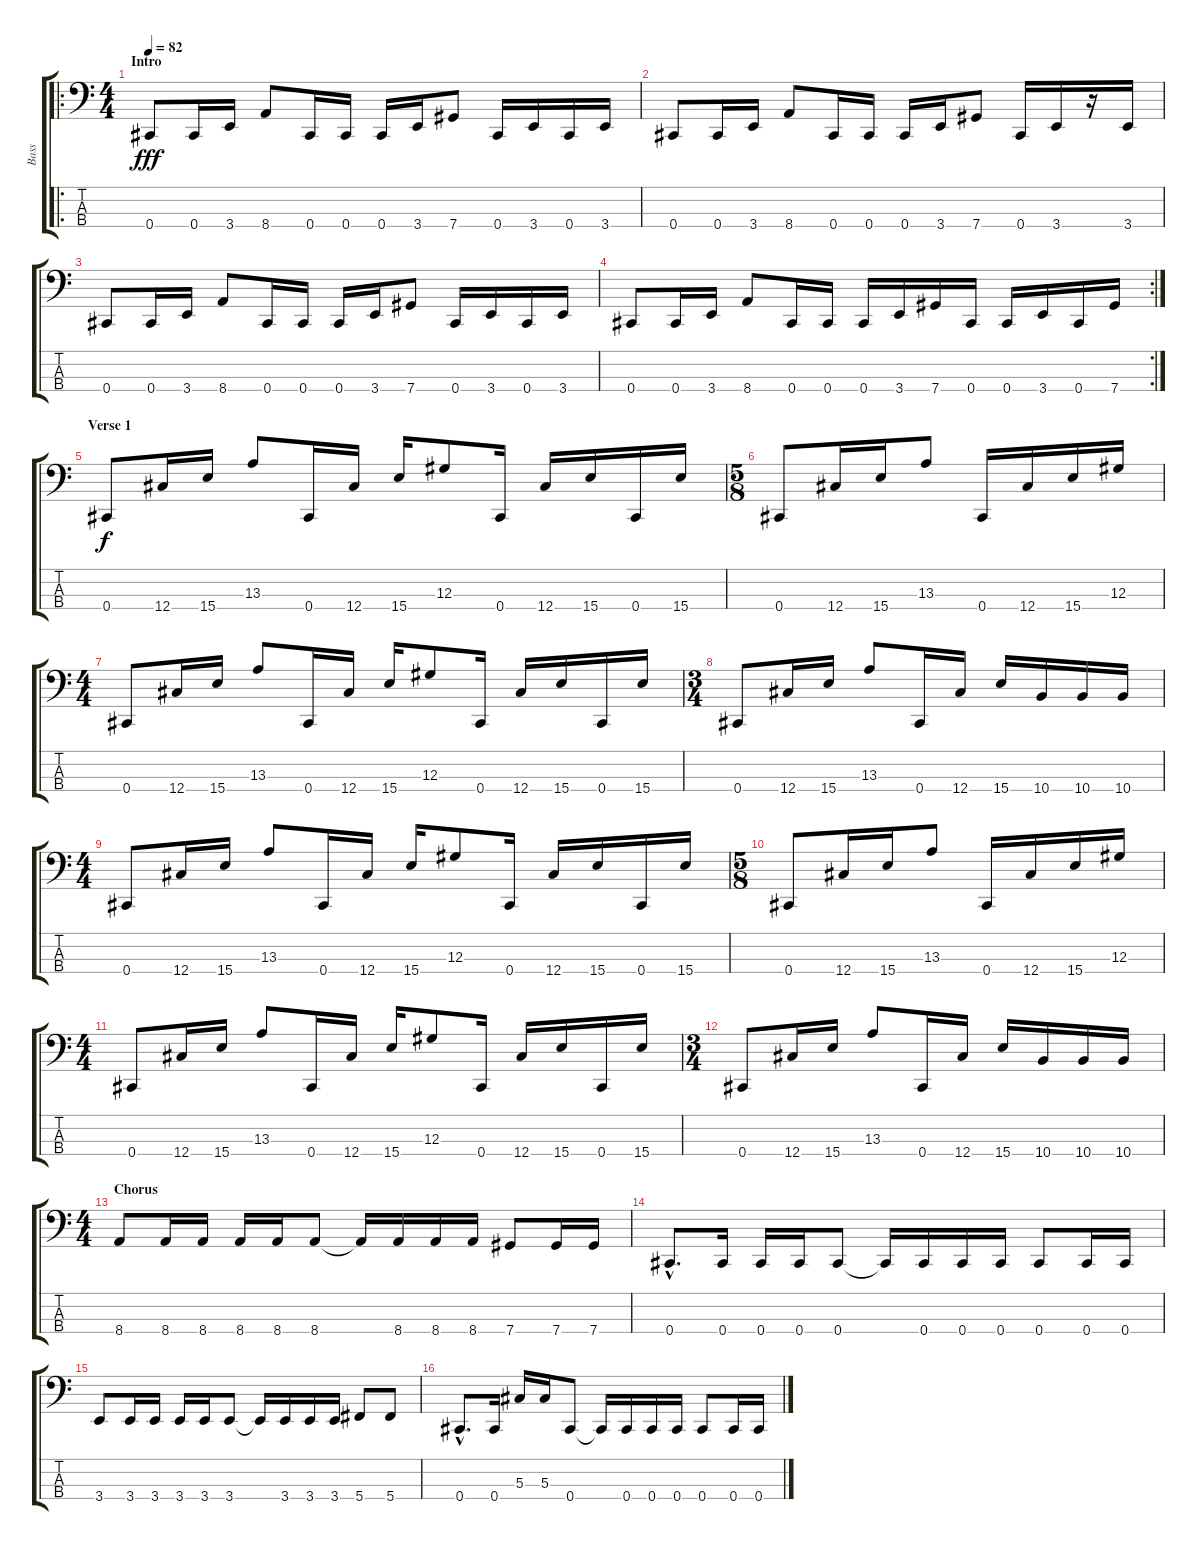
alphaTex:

\track ("Bass" "Bass") {instrument electricbasspick}
\staff {score tabs}
\tuning (Gb2 Db2 Ab1 Db1) {hide}
\ro
\ts (4 4)
\section ("" "Intro")
\tempo 82
\clef f4
\ks c
0.4.8{dy fff instrument electricbasspick} 0.4.16 3.4.16 8.4.8 0.4.16 0.4.16 0.4.16 3.4.16 7.4.8 0.4.16 3.4.16 0.4.16 3.4.16 |
0.4.8 0.4.16 3.4.16 8.4.8 0.4.16 0.4.16 0.4.16 3.4.16 7.4.8 0.4.16 3.4.16 r.16 3.4.16 |
0.4.8 0.4.16 3.4.16 8.4.8 0.4.16 0.4.16 0.4.16 3.4.16 7.4.8 0.4.16 3.4.16 0.4.16 3.4.16 |
\rc 2
0.4.8 0.4.16 3.4.16 8.4.8 0.4.16 0.4.16 0.4.16 3.4.16 7.4.16 0.4.16 0.4.16 3.4.16 0.4.16 7.4.16 |
\section ("" "Verse 1")
0.4.8{dy f} 12.4.16 15.4.16 13.3.8 0.4.16 12.4.16 15.4.16 12.3.8 0.4.16 12.4.16 15.4.16 0.4.16 15.4.16 |
\ts (5 8)
0.4.8 12.4.16 15.4.16 13.3.8 0.4.16 12.4.16 15.4.16 12.3.16 |
\ts (4 4)
0.4.8 12.4.16 15.4.16 13.3.8 0.4.16 12.4.16 15.4.16 12.3.8 0.4.16 12.4.16 15.4.16 0.4.16 15.4.16 |
\ts (3 4)
0.4.8 12.4.16 15.4.16 13.3.8 0.4.16 12.4.16 15.4.16 10.4.16 10.4.16 10.4.16 |
\ts (4 4)
0.4.8 12.4.16 15.4.16 13.3.8 0.4.16 12.4.16 15.4.16 12.3.8 0.4.16 12.4.16 15.4.16 0.4.16 15.4.16 |
\ts (5 8)
0.4.8 12.4.16 15.4.16 13.3.8 0.4.16 12.4.16 15.4.16 12.3.16 |
\ts (4 4)
0.4.8 12.4.16 15.4.16 13.3.8 0.4.16 12.4.16 15.4.16 12.3.8 0.4.16 12.4.16 15.4.16 0.4.16 15.4.16 |
\ts (3 4)
0.4.8 12.4.16 15.4.16 13.3.8 0.4.16 12.4.16 15.4.16 10.4.16 10.4.16 10.4.16 |
\ts (4 4)
\section ("" "Chorus")
8.4.8 8.4.16 8.4.16 8.4.16 8.4.16 8.4.8 8.4{t}.16 8.4.16 8.4.16 8.4.16 7.4.8 7.4.16 7.4.16 |
0.4{hac}.8{d} 0.4.16 0.4.16 0.4.16 0.4.8 0.4{t}.16 0.4.16 0.4.16 0.4.16 0.4.8 0.4.16 0.4.16 |
3.4.8 3.4.16 3.4.16 3.4.16 3.4.16 3.4.8 3.4{t}.16 3.4.16 3.4.16 3.4.16 5.4.8 5.4.8 |
0.4{hac}.8{d} 0.4.16 5.3.16 5.3.16 0.4.8 0.4{t}.16 0.4.16 0.4.16 0.4.16 0.4.8 0.4.16 0.4.16
